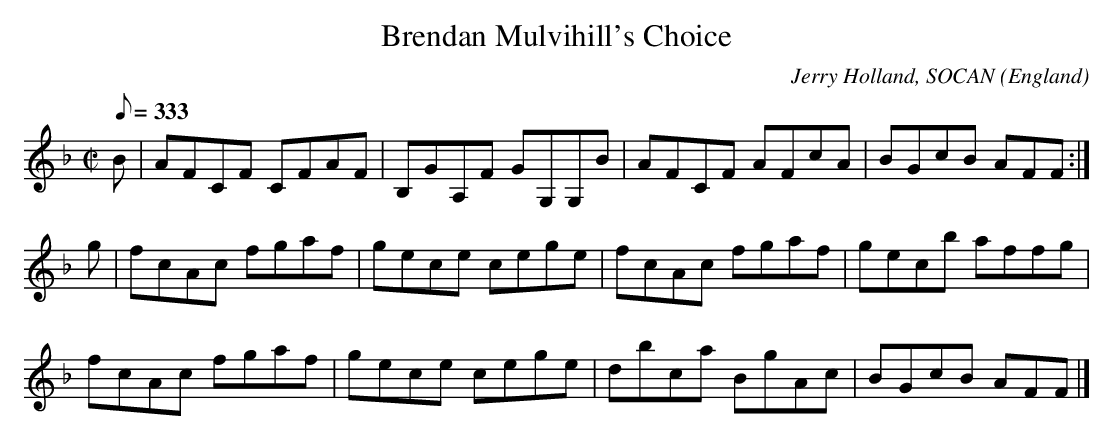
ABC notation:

X:1
T:Brendan Mulvihill's Choice
C:Jerry Holland, SOCAN
O:England
L:1/8
Q:333
M:C|
K:F
B|AFCF CFAF|B,GA,F GG,G,B|AFCF AFcA|BGcB AFF:|
g|fcAc fgaf|gece cege|fcAc fgaf|gecb affg|
fcAc fgaf|gece cege|dbca BgAc|BGcB AFF|]
